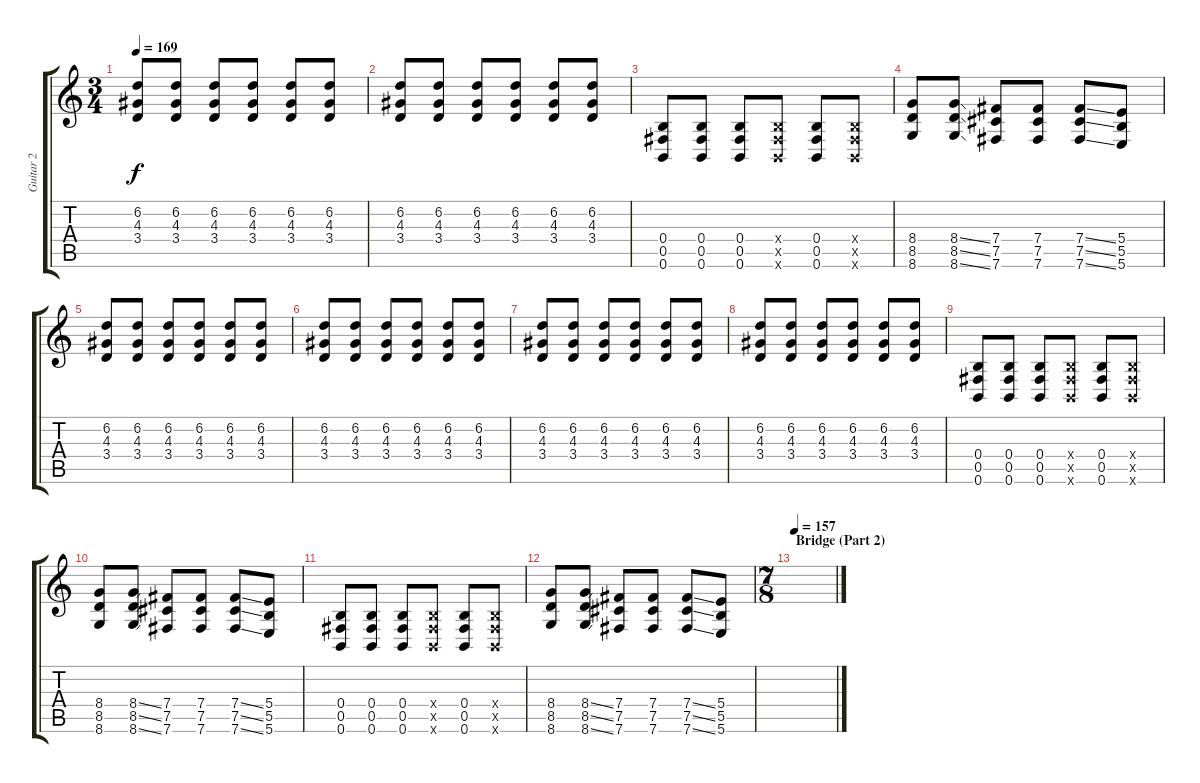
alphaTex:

\track ("Guitar 2" "Guitar 2") {instrument distortionguitar}
\staff {score tabs}
\tuning (Db4 Ab3 E3 B2 Gb2 B1) {hide}
\ts (3 4)
\tempo 169
\clef g2
\ks c
(6.2 4.3 3.4).8{dy f} (6.2 4.3 3.4).8 (6.2 4.3 3.4).8 (6.2 4.3 3.4).8 (6.2 4.3 3.4).8 (6.2 4.3 3.4).8 |
(6.2 4.3 3.4).8 (6.2 4.3 3.4).8 (6.2 4.3 3.4).8 (6.2 4.3 3.4).8 (6.2 4.3 3.4).8 (6.2 4.3 3.4).8 |
(0.4 0.5 0.6).8 (0.4 0.5 0.6).8 (0.4 0.5 0.6).8 (0.4{x} 0.5{x} 0.6{x}).8 (0.4 0.5 0.6).8 (0.4{x} 0.5{x} 0.6{x}).8 |
(8.4 8.5 8.6).8 (8.4{ss} 8.5{ss} 8.6{ss}).8 (7.4 7.5 7.6).8 (7.4 7.5 7.6).8 (7.4{ss} 7.5{ss} 7.6{ss}).8 (5.4 5.5 5.6).8 |
(6.2 4.3 3.4).8 (6.2 4.3 3.4).8 (6.2 4.3 3.4).8 (6.2 4.3 3.4).8 (6.2 4.3 3.4).8 (6.2 4.3 3.4).8 |
(6.2 4.3 3.4).8 (6.2 4.3 3.4).8 (6.2 4.3 3.4).8 (6.2 4.3 3.4).8 (6.2 4.3 3.4).8 (6.2 4.3 3.4).8 |
(6.2 4.3 3.4).8 (6.2 4.3 3.4).8 (6.2 4.3 3.4).8 (6.2 4.3 3.4).8 (6.2 4.3 3.4).8 (6.2 4.3 3.4).8 |
(6.2 4.3 3.4).8 (6.2 4.3 3.4).8 (6.2 4.3 3.4).8 (6.2 4.3 3.4).8 (6.2 4.3 3.4).8 (6.2 4.3 3.4).8 |
(0.4 0.5 0.6).8 (0.4 0.5 0.6).8 (0.4 0.5 0.6).8 (0.4{x} 0.5{x} 0.6{x}).8 (0.4 0.5 0.6).8 (0.4{x} 0.5{x} 0.6{x}).8 |
(8.4 8.5 8.6).8 (8.4{ss} 8.5{ss} 8.6{ss}).8 (7.4 7.5 7.6).8 (7.4 7.5 7.6).8 (7.4{ss} 7.5{ss} 7.6{ss}).8 (5.4 5.5 5.6).8 |
(0.4 0.5 0.6).8 (0.4 0.5 0.6).8 (0.4 0.5 0.6).8 (0.4{x} 0.5{x} 0.6{x}).8 (0.4 0.5 0.6).8 (0.4{x} 0.5{x} 0.6{x}).8 |
(8.4 8.5 8.6).8 (8.4{ss} 8.5{ss} 8.6{ss}).8 (7.4 7.5 7.6).8 (7.4 7.5 7.6).8 (7.4{ss} 7.5{ss} 7.6{ss}).8 (5.4 5.5 5.6).8 |
\ts (7 8)
\section ("" "Bridge (Part 2)")
\tempo 157
